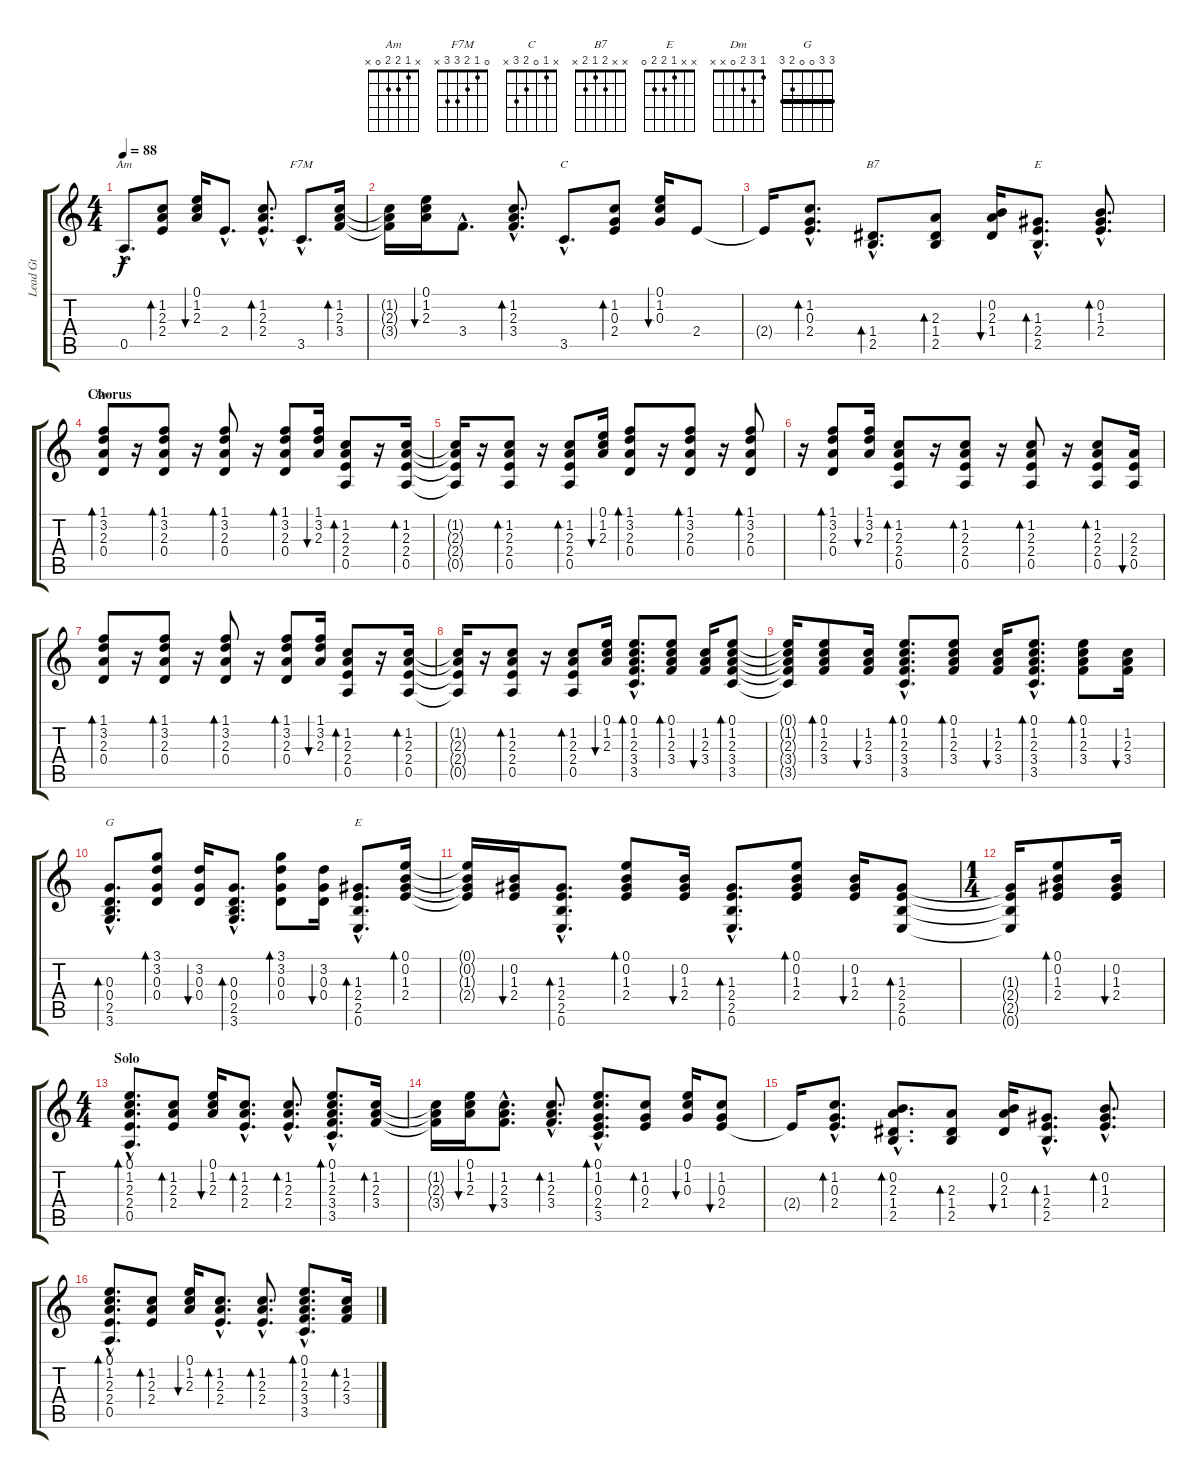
\track ("Lead Gt" "Lead Gt") {instrument acousticguitarsteel}
\staff {score tabs}
\tuning (E4 B3 G3 D3 A2 E2) {hide}
\chord ("Am" x 1 2 2 0 x)
\chord ("F7M" 0 1 2 3 3 x)
\chord ("C" x 1 0 2 3 x)
\chord ("B7" x x 2 1 2 x)
\chord ("E" x x 1 2 2 x)
\chord ("Dm" 1 3 2 0 x x)
\chord ("G" 3 3 0 0 2 3) {barre 3}
\chord ("E" x x 1 2 2 0)
\ts (4 4)
\tempo 88
\clef g2
\ks c
0.5{hac}.8{d ch "Am" dy f} (1.2 2.3 2.4).8{bd 60} (0.1 1.2 2.3).16{bu 60} 2.4{hac}.8{d} (1.2{hac} 2.3{hac} 2.4{hac}).8{d bd 60} 3.5{hac}.8{d ch "F7M"} (1.2 2.3 3.4).16{bd 60} |
(1.2{t} 2.3{t} 3.4{t}).16 (0.1 1.2 2.3).16{bu 60} 3.4{hac}.8{d} (1.2{hac} 2.3{hac} 3.4{hac}).8{d bd 60} 3.5{hac}.8{d ch "C"} (1.2 0.3 2.4).8{bd 60} (0.1 1.2 0.3).16{bu 60} 2.4.8 |
2.4{t}.16 (1.2{hac} 0.3{hac} 2.4{hac}).8{d bd 60} (1.4{hac} 2.5{hac}).8{d bd 60 ch "B7"} (2.3 1.4 2.5).8{bd 60} (0.2 2.3 1.4).16{bu 60} (1.3{hac} 2.4{hac} 2.5{hac}).8{d bd 60 ch "E"} (0.2{hac} 1.3{hac} 2.4{hac}).8{d bd 60} |
\section ("" "Chorus")
(1.1 3.2 2.3 0.4).8{bd 60 ch "Dm" volume 12} r.16 (1.1 3.2 2.3 0.4).8{bd 60} r.16 (1.1 3.2 2.3 0.4).8{bd 60} r.16 (1.1 3.2 2.3 0.4).8{bd 60} (1.1 3.2 2.3).16{bu 60} (1.2 2.3 2.4 0.5).8{bd 60} r.16 (1.2 2.3 2.4 0.5).16{bd 60} |
(1.2{t} 2.3{t} 2.4{t} 0.5{t}).16 r.16 (1.2 2.3 2.4 0.5).8{bd 60} r.16 (1.2 2.3 2.4 0.5).8{bd 60} (0.1 1.2 2.3).16{bu 60} (1.1 3.2 2.3 0.4).8{bd 60} r.16 (1.1 3.2 2.3 0.4).8{bd 60} r.16 (1.1 3.2 2.3 0.4).8{bd 60} |
r.16 (1.1 3.2 2.3 0.4).8{bd 60} (1.1 3.2 2.3).16{bu 60} (1.2 2.3 2.4 0.5).8{bd 60} r.16 (1.2 2.3 2.4 0.5).8{bd 60} r.16 (1.2 2.3 2.4 0.5).8{bd 60} r.16 (1.2 2.3 2.4 0.5).8{bd 60} (2.3 2.4 0.5).16{bu 60} |
(1.1 3.2 2.3 0.4).8{bd 60 volume 12} r.16 (1.1 3.2 2.3 0.4).8{bd 60} r.16 (1.1 3.2 2.3 0.4).8{bd 60} r.16 (1.1 3.2 2.3 0.4).8{bd 60} (1.1 3.2 2.3).16{bu 60} (1.2 2.3 2.4 0.5).8{bd 60} r.16 (1.2 2.3 2.4 0.5).16{bd 60} |
(1.2{t} 2.3{t} 2.4{t} 0.5{t}).16 r.16 (1.2 2.3 2.4 0.5).8{bd 60} r.16 (1.2 2.3 2.4 0.5).8{bd 60} (0.1 1.2 2.3).16{bu 60} (0.1{hac} 1.2{hac} 2.3{hac} 3.4{hac} 3.5{hac}).8{d bd 60 volume 14} (0.1 1.2 2.3 3.4).8{bd 60} (1.2 2.3 3.4).16{bu 60} (0.1 1.2 2.3 3.4 3.5).8{bd 60} |
(0.1{t} 1.2{t} 2.3{t} 3.4{t} 3.5{t}).16 (0.1 1.2 2.3 3.4).8{bd 60} (1.2 2.3 3.4).16{bu 60} (0.1{hac} 1.2{hac} 2.3{hac} 3.4{hac} 3.5{hac}).8{d bd 60} (0.1 1.2 2.3 3.4).8{bd 60} (1.2 2.3 3.4).16{bu 60} (0.1{hac} 1.2{hac} 2.3{hac} 3.4{hac} 3.5{hac}).8{d bd 60} (0.1 1.2 2.3 3.4).8{bd 60} (1.2 2.3 3.4).16{bu 60} |
(0.3{hac} 0.4{hac} 2.5{hac} 3.6{hac}).8{d bd 60 ch "G"} (3.1 3.2 0.3 0.4).8{bd 60} (3.2 0.3 0.4).16{bu 60} (0.3{hac} 0.4{hac} 2.5{hac} 3.6{hac}).8{d bd 60} (3.1 3.2 0.3 0.4).8{bd 60} (3.2 0.3 0.4).16{bu 60} (1.3{hac} 2.4{hac} 2.5{hac} 0.6{hac}).8{d bd 60 ch "E"} (0.1 0.2 1.3 2.4).16{bd 60} |
(0.1{t} 0.2{t} 1.3{t} 2.4{t}).16 (0.2 1.3 2.4).16{bu 60} (1.3{hac} 2.4{hac} 2.5{hac} 0.6{hac}).8{d bd 60} (0.1 0.2 1.3 2.4).8{bd 60} (0.2 1.3 2.4).16{bu 60} (1.3{hac} 2.4{hac} 2.5{hac} 0.6{hac}).8{d bd 60} (0.1 0.2 1.3 2.4).8{bd 60} (0.2 1.3 2.4).16{bu 60} (1.3 2.4 2.5 0.6).8{bd 60} |
\ts (1 4)
(1.3{t} 2.4{t} 2.5{t} 0.6{t}).16 (0.1 0.2 1.3 2.4).8{bd 60} (0.2 1.3 2.4).16{bu 60} |
\ts (4 4)
\section ("" "Solo")
(0.1{hac} 1.2{hac} 2.3{hac} 2.4{hac} 0.5{hac}).8{d bd 60 volume 14} (1.2 2.3 2.4).8{bd 60} (0.1 1.2 2.3).16{bu 60} (1.2{hac} 2.3{hac} 2.4{hac}).8{d bd 60} (1.2{hac} 2.3{hac} 2.4{hac}).8{d bd 60} (0.1{hac} 1.2{hac} 2.3{hac} 3.4{hac} 3.5{hac}).8{d bd 60} (1.2 2.3 3.4).16{bd 60} |
(1.2{t} 2.3{t} 3.4{t}).16 (0.1 1.2 2.3).16{bu 60} (1.2{hac} 2.3{hac} 3.4{hac}).8{d bu 60} (1.2{hac} 2.3{hac} 3.4{hac}).8{d bd 60} (0.1{hac} 1.2{hac} 0.3{hac} 2.4{hac} 3.5{hac}).8{d bd 60} (1.2 0.3 2.4).8{bd 60} (0.1 1.2 0.3).16{bu 60} (1.2 0.3 2.4).8{bu 60} |
2.4{t}.16 (1.2{hac} 0.3{hac} 2.4{hac}).8{d bd 60} (0.2{hac} 2.3{hac} 1.4{hac} 2.5{hac}).8{d bd 60} (2.3 1.4 2.5).8{bd 60} (0.2 2.3 1.4).16{bu 60} (1.3{hac} 2.4{hac} 2.5{hac}).8{d bd 60} (0.2{hac} 1.3{hac} 2.4{hac}).8{d bd 60} |
(0.1{hac} 1.2{hac} 2.3{hac} 2.4{hac} 0.5{hac}).8{d bd 60} (1.2 2.3 2.4).8{bd 60} (0.1 1.2 2.3).16{bu 60} (1.2{hac} 2.3{hac} 2.4{hac}).8{d bd 60} (1.2{hac} 2.3{hac} 2.4{hac}).8{d bd 60} (0.1{hac} 1.2{hac} 2.3{hac} 3.4{hac} 3.5{hac}).8{d bd 60} (1.2 2.3 3.4).16{bd 60}
